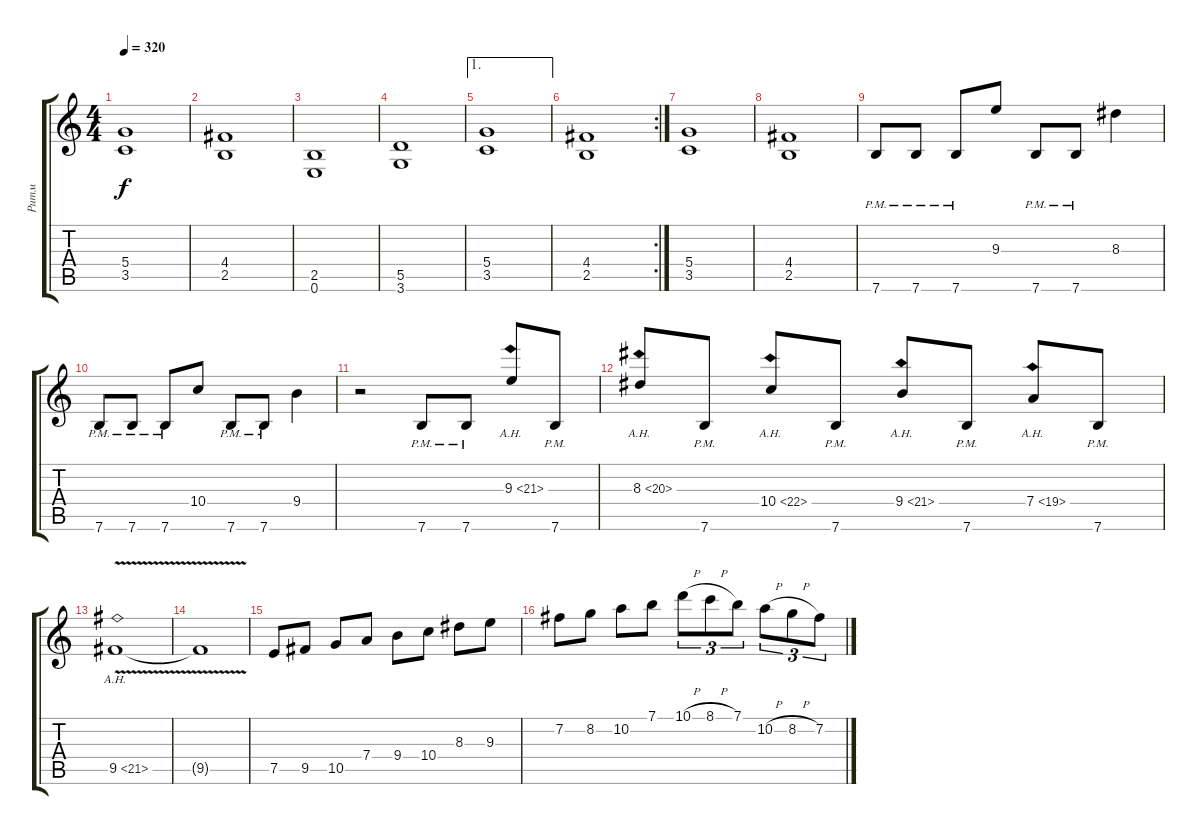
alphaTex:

\track ("Ритм" "Ритм") {instrument distortionguitar}
\staff {score tabs}
\tuning (E4 B3 G3 D3 A2 E2) {hide}
\ts (4 4)
\tempo 320
\clef g2
\ks c
(5.4 3.5).1{dy f} |
(4.4 2.5).1 |
(2.5 0.6).1 |
(5.5 3.6).1 |
\ae 1
(5.4 3.5).1 |
\rc 2
(4.4 2.5).1 |
(5.4 3.5).1 |
(4.4 2.5).1 |
7.6{pm}.8 7.6{pm}.8 7.6{pm}.8 9.3.8 7.6{pm}.8 7.6{pm}.8 8.3.4 |
7.6{pm}.8 7.6{pm}.8 7.6{pm}.8 10.4.8 7.6{pm}.8 7.6{pm}.8 9.4.4 |
r.2 7.6{pm}.8 7.6{pm}.8 9.3{ah 12}.8 7.6{pm}.8 |
8.3{ah 12}.8 7.6{pm}.8 10.4{ah 12}.8 7.6{pm}.8 9.4{ah 12}.8 7.6{pm}.8 7.4{ah 12}.8 7.6{pm}.8 |
9.5{ah 12 v}.1 |
9.5{t}.1 |
7.5.8 9.5.8 10.5.8 7.4.8 9.4.8 10.4.8 8.3.8 9.3.8 |
7.2.8 8.2.8 10.2.8 7.1.8 10.1{h}.8{tu (3 2)} 8.1{h}.8{tu (3 2)} 7.1.8{tu (3 2)} 10.2{h}.8{tu (3 2)} 8.2{h}.8{tu (3 2)} 7.2.8{tu (3 2)}
